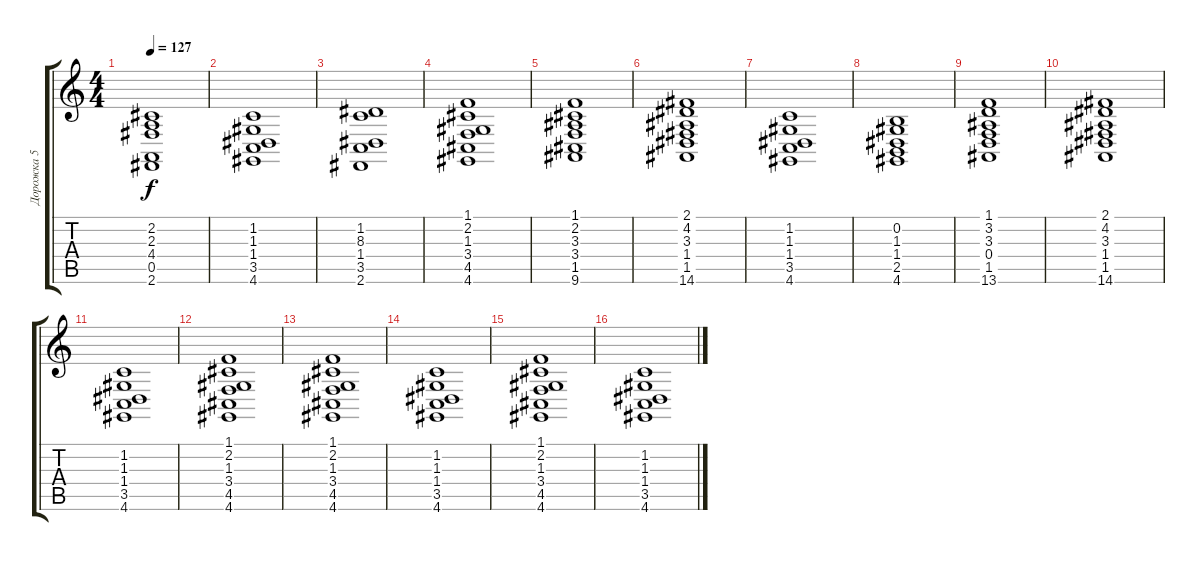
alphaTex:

\track ("Дорожка 5" "Дорожка 5") {instrument fx7echoes}
\staff {score tabs}
\tuning (E4 B3 G3 D3 A2 E2) {hide}
\ts (4 4)
\tempo 127
\clef g2
\ks c
(2.2 2.3 4.4 0.5 2.6).1{dy f} |
(1.2 1.3 1.4 3.5 4.6).1 |
(1.2 8.3 1.4 3.5 2.6).1 |
(1.1 2.2 1.3 3.4 4.5 4.6).1 |
(1.1 2.2 3.3 3.4 1.5 9.6).1 |
(2.1 4.2 3.3 1.4 1.5 14.6).1 |
(1.2 1.3 1.4 3.5 4.6).1 |
(0.2 1.3 1.4 2.5 4.6).1 |
(1.1 3.2 3.3 0.4 1.5 13.6).1 |
(2.1 4.2 3.3 1.4 1.5 14.6).1 |
(1.2 1.3 1.4 3.5 4.6).1 |
(1.1 2.2 1.3 3.4 4.5 4.6).1 |
(1.1 2.2 1.3 3.4 4.5 4.6).1 |
(1.2 1.3 1.4 3.5 4.6).1 |
(1.1 2.2 1.3 3.4 4.5 4.6).1 |
(1.2 1.3 1.4 3.5 4.6).1
